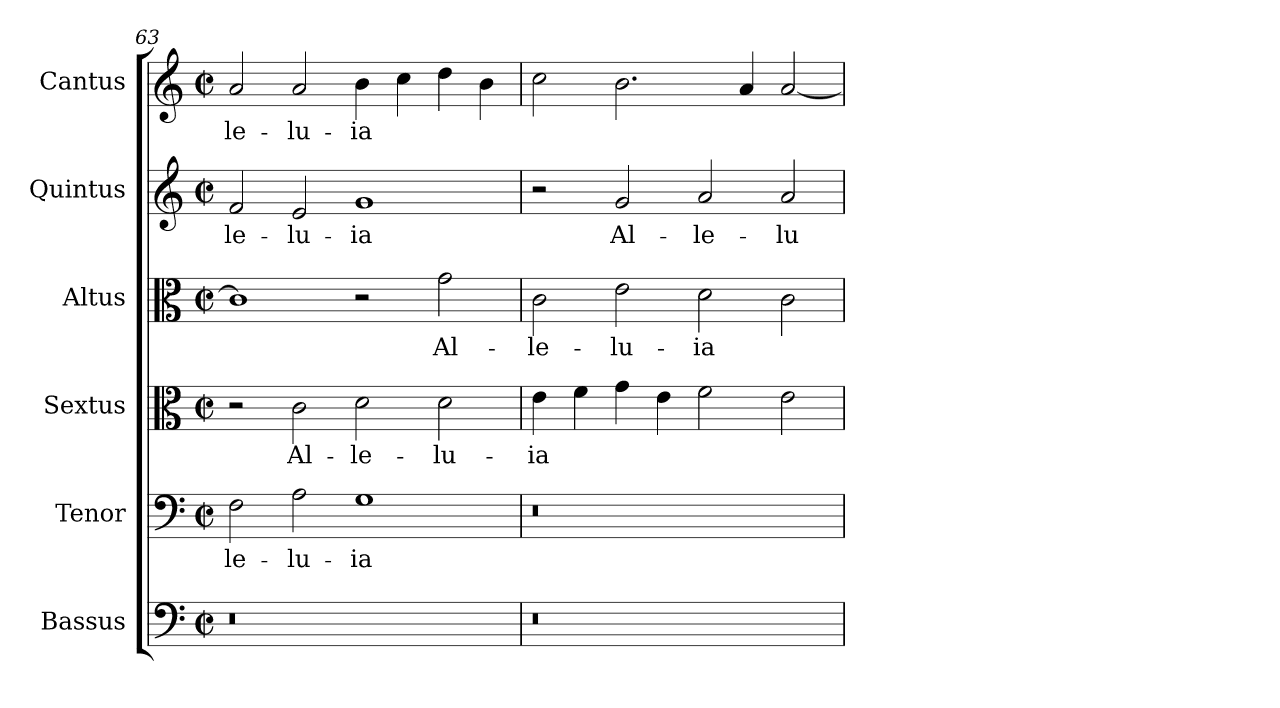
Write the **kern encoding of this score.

**kern	**kern	**text	**kern	**text	**kern	**text	**kern	**text	**kern	**text
*part6	*part5	*part5	*part4	*part4	*part3	*part3	*part2	*part2	*part1	*part1
*staff6	*staff5	*staff5	*staff4	*staff4	*staff3	*staff3	*staff2	*staff2	*staff1	*staff1
*I"Bassus	*I"Tenor	*	*I"Sextus	*	*I"Altus	*	*I"Quintus	*	*I"Cantus	*
*I'Bassus	*I'Tenor	*	*I'Sextus	*	*I'Altus	*	*I'Quintus	*	*I'Cantus	*
*clefF4	*clefF4	*	*clefC3	*	*clefC3	*	*clefG2	*	*clefG2	*
*M2/2	*M2/2	*	*M2/2	*	*M2/2	*	*M2/2	*	*M2/2	*
*met(c|)	*met(c|)	*	*met(c|)	*	*met(c|)	*	*met(c|)	*	*met(c|)	*
=63	=63	=63	=63	=63	=63	=63	=63	=63	=63	=63
!	!	!LO:LY:b:cj	!	!	!	!	!	!LO:LY:b:cj	!	!LO:LY:b:cj
0r	2F\	-le-	2r	.	1c]	.	2f/	-le-	2a/	-le-
!	!	!LO:LY:b:cj	!	!LO:LY:b:cj	!	!	!	!LO:LY:b:cj	!	!LO:LY:b:cj
.	2A\	-lu-	2c\	Al-	.	.	2e/	-lu-	2a/	-lu-
!	!	!LO:LY:b:cj	!	!LO:LY:b:cj	!	!	!	!LO:LY:b:cj	!	!LO:LY:b:cj
.	1G	-ia	2d\	-le-	2r	.	1g	-ia	4b\	-ia
.	.	.	.	.	.	.	.	.	4cc\	.
!	!	!	!	!LO:LY:b:cj	!	!LO:LY:b:cj	!	!	!	!
.	.	.	2d\	-lu-	2g\	Al-	.	.	4dd\	.
.	.	.	.	.	.	.	.	.	4b\	.
=64	=64	=64	=64	=64	=64	=64	=64	=64	=64	=64
!	!	!	!	!LO:LY:b:cj	!	!LO:LY:b:cj	!	!	!	!
0r	0r	.	4e\	-ia	2c\	-le-	2r	.	2cc\	.
.	.	.	4f\	.	.	.	.	.	.	.
!	!	!	!	!	!	!LO:LY:b:cj	!	!LO:LY:b:cj	!	!
.	.	.	4g\	.	2e\	-lu-	2g/	Al-	2.b\	.
.	.	.	4e\	.	.	.	.	.	.	.
!	!	!	!	!	!	!LO:LY:b:cj	!	!LO:LY:b:cj	!	!
.	.	.	2f\	.	2d\	-ia	2a/	-le-	.	.
.	.	.	.	.	.	.	.	.	4a/	.
!	!	!	!	!	!	!	!	!LO:LY:b:cj	!	!
.	.	.	2e\	.	2c\	.	2a/	-lu-	[>2a/	.
=	=	=	=	=	=	=	=	=	=	=
*-	*-	*-	*-	*-	*-	*-	*-	*-	*-	*-
